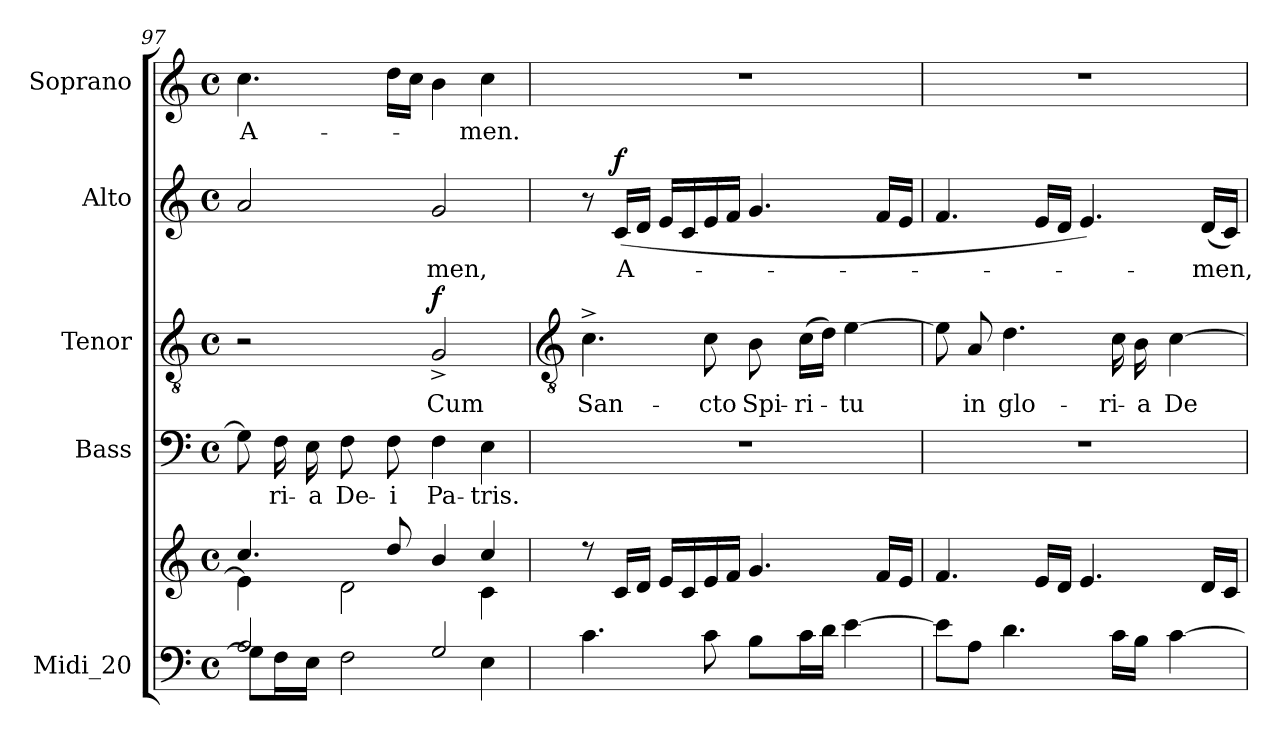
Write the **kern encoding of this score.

**kern	**kern	**kern	**text	**kern	**text	**dynam	**kern	**text	**dynam	**kern	**text
*part5	*part5	*part4	*part4	*part3	*part3	*part3	*part2	*part2	*part2	*part1	*part1
*staff6	*staff5	*staff4	*staff4	*staff3	*staff3	*staff3	*staff2	*staff2	*staff2	*staff1	*staff1
*I"Midi_20	*	*I"Bass	*	*I"Tenor	*	*	*I"Alto	*	*	*I"Soprano	*
*	*	*I'B	*	*I'T	*	*	*I'A	*	*	*I'S	*
*clefF4	*clefG2	*clefF4	*	*clefGv2	*	*	*clefG2	*	*	*clefG2	*
*k[]	*k[]	*k[]	*	*k[]	*	*	*k[]	*	*	*k[]	*
*C:	*C:	*C:	*	*C:	*	*	*C:	*	*	*C:	*
*M4/4	*M4/4	*M4/4	*	*M4/4	*	*	*M4/4	*	*	*M4/4	*
*met(c)	*met(c)	*met(c)	*	*met(c)	*	*	*met(c)	*	*	*met(c)	*
=97	=97	=97	=97	=97	=97	=97	=97	=97	=97	=97	=97
*^	*^	*	*	*	*	*	*	*	*	*	*
!	!	!	!	!	!	!	!	!	!	!	!	!	!LO:LY:b
2A/	8G\L]	4.cc/	4e\]	8G]	.	2r	.	.	2a	.	.	4.cc	A-
!	!	!	!	!	!LO:LY:b	!	!	!	!	!	!	!	!
.	16F\L	.	.	16F	ri-	.	.	.	.	.	.	.	.
!	!	!	!	!	!LO:LY:b	!	!	!	!	!	!	!	!
.	16E\JJ	.	.	16E	-a	.	.	.	.	.	.	.	.
!	!	!	!	!	!LO:LY:b	!	!	!	!	!	!	!	!
.	2F\	.	2d\	8F	De-	.	.	.	.	.	.	.	.
!	!	!	!	!	!LO:LY:b	!	!	!	!	!	!	!	!
.	.	8dd/	.	8F	-i	.	.	.	.	.	.	16ddLL	.
.	.	.	.	.	.	.	.	.	.	.	.	16ccJJ	.
!	!	!	!	!	!LO:LY:b	!	!LO:LY:b	!LO:DY:b	!	!LO:LY:b	!	!	!
2G/	.	4b/	.	4F	Pa-	2G^	Cum	f	2g	men,	.	4b	.
!	!	!	!	!	!LO:LY:b	!	!	!	!	!	!	!	!LO:LY:b
.	4E\	4cc/	4c\	4E	-tris.	.	.	.	.	.	.	4cc	men.
*v	*v	*	*	*	*	*	*	*	*	*	*	*	*
!!LO:LB:g=z
=98	=98	=98	=98	=98	=98	=98	=98	=98	=98	=98	=98	=98
*	*	*	*	*	*clefGv2	*	*	*	*	*	*	*
*^	*	*	*	*	*	*	*	*	*	*	*	*
!	!	!	!	!	!	!	!LO:LY:b	!	!	!	!	!	!
*v	*v	*	*	*	*	*	*	*	*	*	*	*	*
4.c	8r	1ryy	1r	.	4.c^	San-	.	8r	.	.	1r	.
!	!	!	!	!	!	!	!	!	!LO:LY:b	!LO:DY:b	!	!
.	16c/LL	.	.	.	.	.	.	(<16cLL	A-	f	.	.
.	16d/JJ	.	.	.	.	.	.	16dJJ	.	.	.	.
.	16e/LL	.	.	.	.	.	.	16eLL	.	.	.	.
.	16c/	.	.	.	.	.	.	16c	.	.	.	.
!	!	!	!	!	!	!LO:LY:b	!	!	!	!	!	!
8c	16e/	.	.	.	8c	-cto	.	16e	.	.	.	.
.	16f/JJ	.	.	.	.	.	.	16fJJ	.	.	.	.
!	!	!	!	!	!	!LO:LY:b	!	!	!	!	!	!
8BL	4.g/	.	.	.	8B	Spi-	.	4.g	.	.	.	.
!	!	!	!	!	!	!LO:LY:b	!	!	!	!	!	!
16cL	.	.	.	.	(>16cLL	-ri-	.	.	.	.	.	.
16dJJ	.	.	.	.	16dJJ)	.	.	.	.	.	.	.
!	!	!	!	!	!	!LO:LY:b	!	!	!	!	!	!
[4e	.	.	.	.	[4e	tu	.	.	.	.	.	.
.	16f/LL	.	.	.	.	.	.	16fLL	.	.	.	.
.	16e/JJ	.	.	.	.	.	.	16eJJ	.	.	.	.
=99	=99	=99	=99	=99	=99	=99	=99	=99	=99	=99	=99	=99
8eL]	4.f/	1ryy	1r	.	8e]	.	.	4.f	.	.	1r	.
!	!	!	!	!	!	!LO:LY:b	!	!	!	!	!	!
8AJ	.	.	.	.	8A	in	.	.	.	.	.	.
!	!	!	!	!	!	!LO:LY:b	!	!	!	!	!	!
4.d	.	.	.	.	4.d	glo-	.	.	.	.	.	.
.	16e/LL	.	.	.	.	.	.	16eLL	.	.	.	.
.	16d/JJ	.	.	.	.	.	.	16dJJ	.	.	.	.
.	4.e/	.	.	.	.	.	.	4.e)	.	.	.	.
!	!	!	!	!	!	!LO:LY:b	!	!	!	!	!	!
16cLL	.	.	.	.	16c	-ri-	.	.	.	.	.	.
!	!	!	!	!	!	!LO:LY:b	!	!	!	!	!	!
16BJJ	.	.	.	.	16B	-a	.	.	.	.	.	.
!	!	!	!	!	!	!LO:LY:b	!	!	!	!	!	!
[4c	.	.	.	.	[4c	De-	.	.	.	.	.	.
!	!	!	!	!	!	!	!	!	!LO:LY:b	!	!	!
.	16d/LL	.	.	.	.	.	.	(<16dLL	men,	.	.	.
.	16c/JJ	.	.	.	.	.	.	16cJJ)	.	.	.	.
*	*v	*v	*	*	*	*	*	*	*	*	*	*
=	=	=	=	=	=	=	=	=	=	=	=
*-	*-	*-	*-	*-	*-	*-	*-	*-	*-	*-	*-
